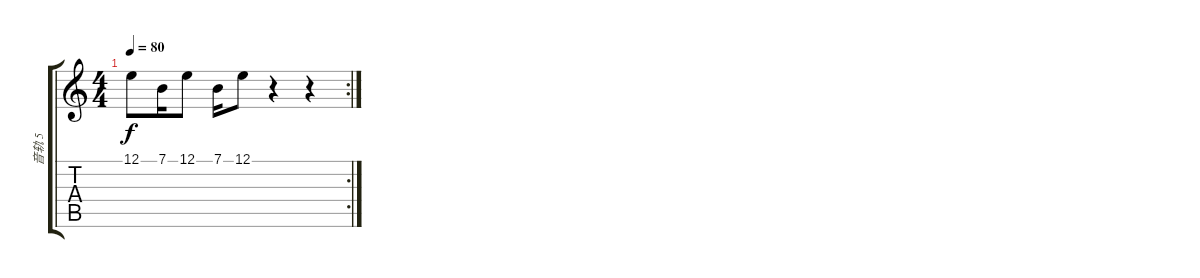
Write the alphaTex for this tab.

\track ("音轨 5" "音轨 5") {instrument recorder}
\staff {score tabs}
\tuning (E4 B3 G3 D3 A2 E2) {hide}
\rc 2
\ts (4 4)
\tempo 80
\clef g2
\ks c
12.1.8{dy f} 7.1.16 12.1.8 7.1.16 12.1.8 r.4 r.4
